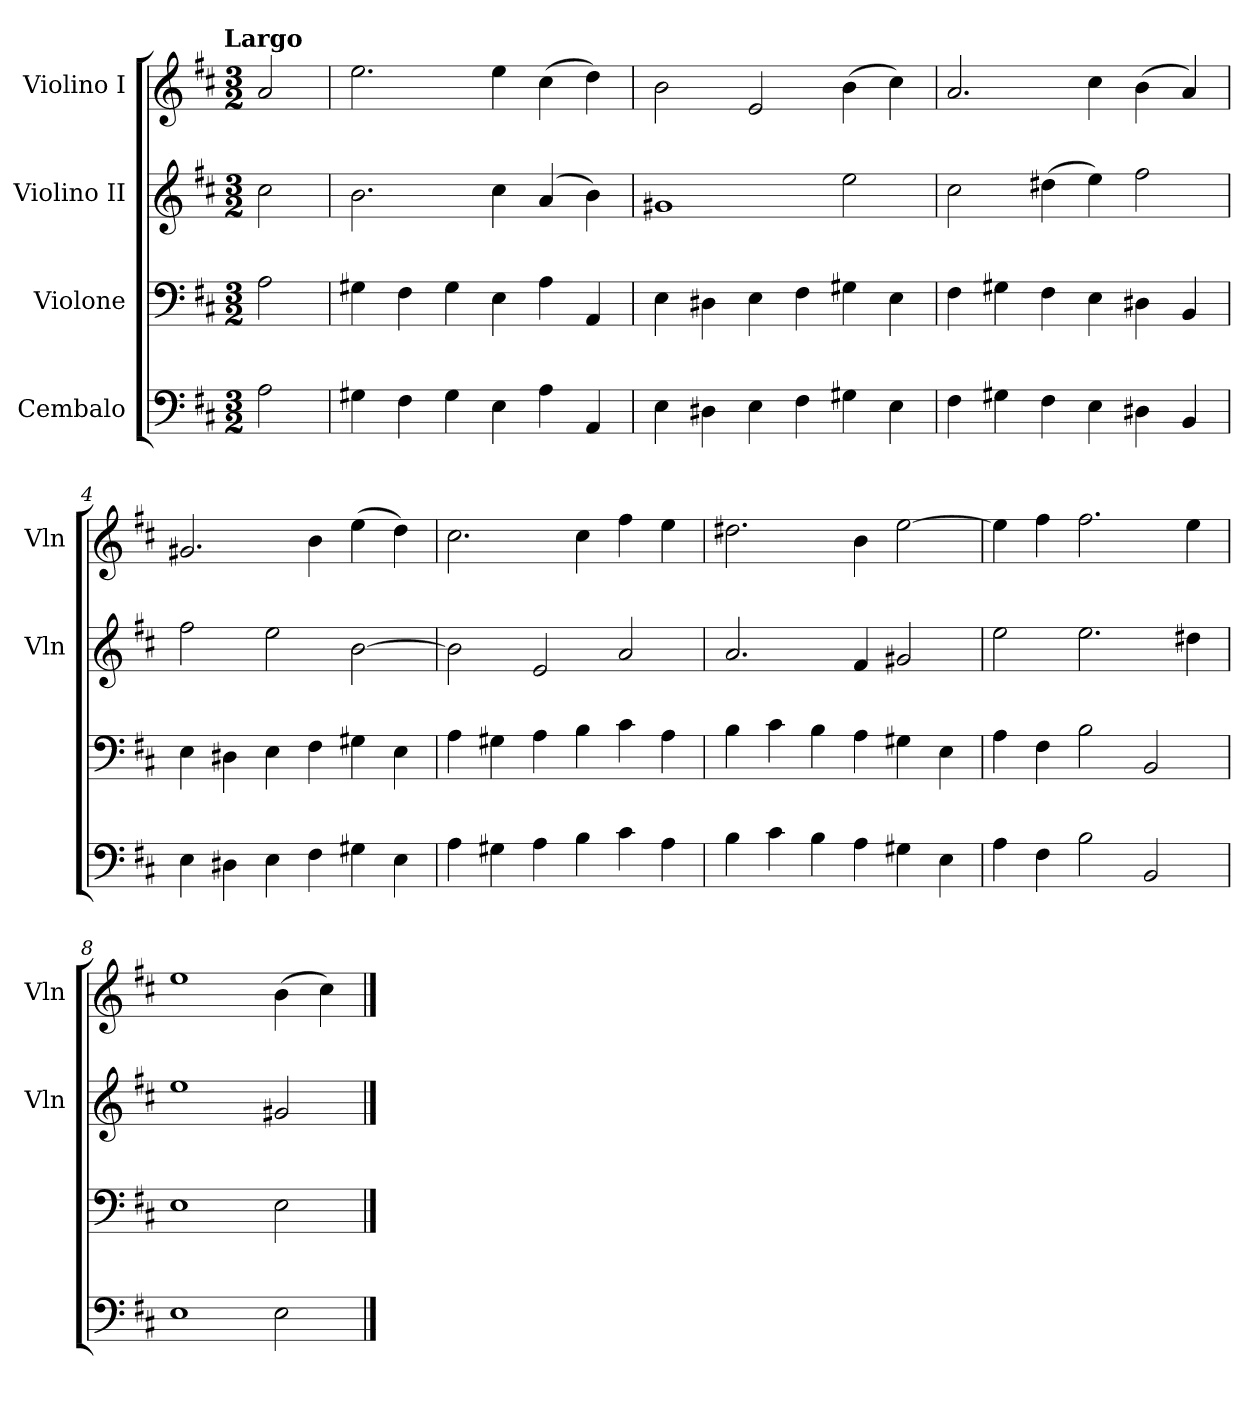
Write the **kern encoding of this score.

**kern	**kern	**kern	**kern
*part4	*part3	*part2	*part1
*staff4	*staff3	*staff2	*staff1
*I"Cembalo	*I"Violone	*I"Violino II	*I"Violino I
*	*	*I'Vln	*I'Vln
*clefF4	*clefF4	*clefG2	*clefG2
*k[f#c#]	*k[f#c#]	*k[f#c#]	*k[f#c#]
*D:	*D:	*D:	*D:
!!LO:TX:omd:t=Largo
*M3/2	*M3/2	*M3/2	*M3/2
*MM46	*MM46	*MM46	*MM46
=	=	=	=
2A	2A	2cc#	2a
=1	=1	=1	=1
4G#X	4G#X	2.b	2.ee
4F#	4F#	.	.
4G#	4G#	.	.
4E	4E	4cc#	4ee
4A	4A	(4a	(4cc#
4AA	4AA	4b)	4dd)
=2	=2	=2	=2
4E	4E	1g#X	2b
4D#X	4D#X	.	.
4E	4E	.	2e
4F#	4F#	.	.
4G#X	4G#X	2ee	(4b
4E	4E	.	4cc#)
=3	=3	=3	=3
4F#	4F#	2cc#	2.a
4G#X	4G#X	.	.
4F#	4F#	(4dd#X	.
4E	4E	4ee)	4cc#
4D#X	4D#X	2ff#	(4b
4BB	4BB	.	4a)
=4	=4	=4	=4
4E	4E	2ff#	2.g#X
4D#X	4D#X	.	.
4E	4E	2ee	.
4F#	4F#	.	4b
4G#X	4G#X	[2b	(4ee
4E	4E	.	4dd)
=5	=5	=5	=5
4A	4A	2b]	2.cc#
4G#X	4G#X	.	.
4A	4A	2e	.
4B	4B	.	4cc#
4c#	4c#	2a	4ff#
4A	4A	.	4ee
=6	=6	=6	=6
4B	4B	2.a	2.dd#X
4c#	4c#	.	.
4B	4B	.	.
4A	4A	4f#	4b
4G#X	4G#X	2g#X	[2ee
4E	4E	.	.
=7	=7	=7	=7
4A	4A	2ee	4ee]
4F#	4F#	.	4ff#
2B	2B	2.ee	2.ff#
2BB	2BB	.	.
.	.	4dd#X	4ee
=8	=8	=8	=8
1E	1E	1ee	1ee
2E	2E	2g#X	(4b
.	.	.	4cc#)
==	==	==	==
*-	*-	*-	*-
